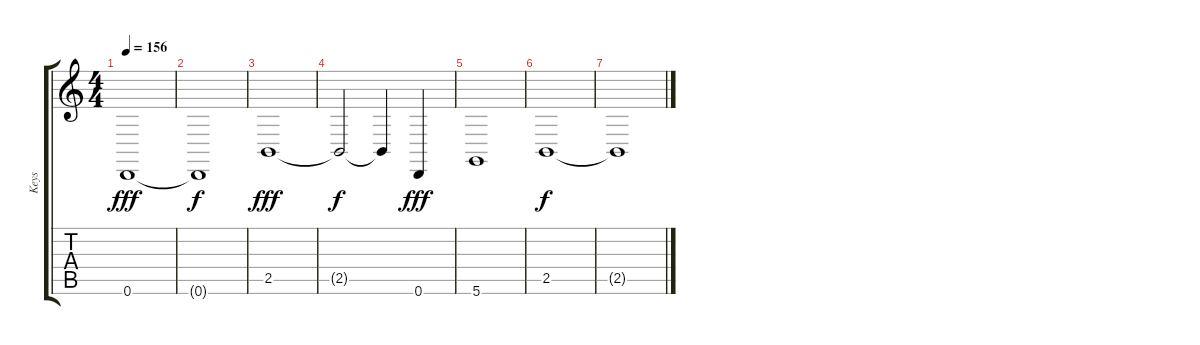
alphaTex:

\track ("Keys" "Keys") {instrument pad1newage}
\staff {score tabs}
\tuning (E4 B3 G3 D3 A2 D2) {hide}
\ts (4 4)
\tempo 156
\clef g2
\ks c
0.6.1{dy fff instrument pad1newage} |
0.6{t}.1{dy f} |
2.5.1{dy fff} |
2.5{t}.2{dy f} 2.5{t}.4 0.6.4{dy fff} |
5.6.1 |
2.5.1{dy f} |
2.5{t}.1
